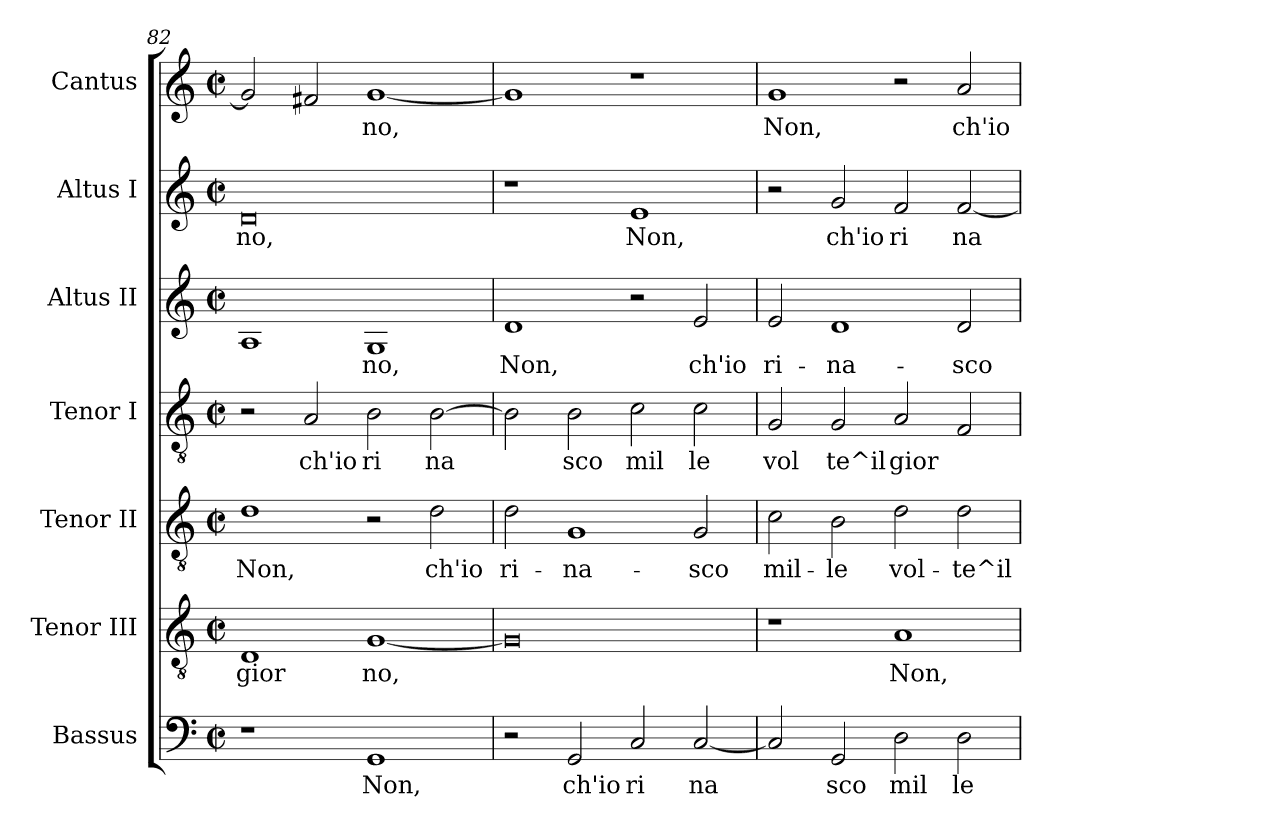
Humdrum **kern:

**kern	**text	**kern	**text	**kern	**text	**kern	**text	**kern	**text	**kern	**text	**kern	**text
*part7	*part7	*part6	*part6	*part5	*part5	*part4	*part4	*part3	*part3	*part2	*part2	*part1	*part1
*staff7	*staff7	*staff6	*staff6	*staff5	*staff5	*staff4	*staff4	*staff3	*staff3	*staff2	*staff2	*staff1	*staff1
*I"Bassus	*	*I"Tenor III	*	*I"Tenor II	*	*I"Tenor I	*	*I"Altus II	*	*I"Altus I	*	*I"Cantus	*
*clefF4	*	*clefGv2	*	*clefGv2	*	*clefGv2	*	*clefG2	*	*clefG2	*	*clefG2	*
*k[]	*	*k[]	*	*k[]	*	*k[]	*	*k[]	*	*k[]	*	*k[]	*
*C:	*	*C:	*	*C:	*	*C:	*	*C:	*	*C:	*	*C:	*
*M2/2	*	*M2/2	*	*M2/2	*	*M2/2	*	*M2/2	*	*M2/2	*	*M2/2	*
*met(c|)	*	*met(c|)	*	*met(c|)	*	*met(c|)	*	*met(c|)	*	*met(c|)	*	*met(c|)	*
=82	=82	=82	=82	=82	=82	=82	=82	=82	=82	=82	=82	=82	=82
!	!	!	!LO:LY:b:cj	!	!LO:LY:b:cj	!	!	!	!LO:LY:b:cj	!	!LO:LY:b:cj	!	!LO:LY:b:cj
1r	.	1D	gior	1d	Non,	2r	.	1A	--	0d	no,	2g/]	--
!	!	!	!	!	!	!	!LO:LY:b:cj	!	!	!	!	!	!LO:LY:b:cj
.	.	.	.	.	.	2A/	ch'io	.	.	.	.	2f#/	--
!	!LO:LY:b:cj	!	!LO:LY:b:cj	!	!	!	!LO:LY:b:cj	!	!LO:LY:b:cj	!	!	!	!LO:LY:b:cj
1GG	Non,	[<1G	no,	2r	.	2B\	ri	1G	-no,	.	.	[<1g	-no,
!	!	!	!	!	!LO:LY:b:cj	!	!LO:LY:b:cj	!	!	!	!	!	!
.	.	.	.	2d\	ch'io	[>2B\	na	.	.	.	.	.	.
=83	=83	=83	=83	=83	=83	=83	=83	=83	=83	=83	=83	=83	=83
!	!	!	!LO:LY:b:cj	!	!LO:LY:b:cj	!	!LO:LY:b:cj	!	!LO:LY:b:cj	!	!	!	!LO:LY:b:cj
2r	.	0G]	.	2d\	ri-	2B\]	.	1d	Non,	1r	.	1g]	.
!	!LO:LY:b:cj	!	!	!	!LO:LY:b:cj	!	!LO:LY:b:cj	!	!	!	!	!	!
2GG/	ch'io	.	.	1G	-na-	2B\	sco	.	.	.	.	.	.
!	!LO:LY:b:cj	!	!	!	!	!	!LO:LY:b:cj	!	!	!	!LO:LY:b:cj	!	!
2C/	ri	.	.	.	.	2c\	mil	2r	.	1e	Non,	1r	.
!	!LO:LY:b:cj	!	!	!	!LO:LY:b:cj	!	!LO:LY:b:cj	!	!LO:LY:b:cj	!	!	!	!
[<2C/	na	.	.	2G/	-sco	2c\	le	2e/	ch'io	.	.	.	.
=84	=84	=84	=84	=84	=84	=84	=84	=84	=84	=84	=84	=84	=84
!	!LO:LY:b:cj	!	!	!	!LO:LY:b:cj	!	!LO:LY:b:cj	!	!LO:LY:b:cj	!	!	!	!LO:LY:b:cj
2C/]	.	1r	.	2c\	mil-	2G/	vol	2e/	ri-	2r	.	1g	Non,
!	!LO:LY:b:cj	!	!	!	!LO:LY:b:cj	!	!LO:LY:b:cj	!	!LO:LY:b:cj	!	!LO:LY:b:cj	!	!
2GG/	sco	.	.	2B\	-le	2G/	te^il	1d	-na-	2g/	ch'io	.	.
!	!LO:LY:b:cj	!	!LO:LY:b:cj	!	!LO:LY:b:cj	!	!LO:LY:b:cj	!	!	!	!LO:LY:b:cj	!	!
2D\	mil	1A	Non,	2d\	vol-	2A/	gior	.	.	2f/	ri	2r	.
!	!LO:LY:b:cj	!	!	!	!LO:LY:b:cj	!	!LO:LY:b:cj	!	!LO:LY:b:cj	!	!LO:LY:b:cj	!	!LO:LY:b:cj
2D\	le	.	.	2d\	-te^il	2F/	.	2d/	-sco	[<2f/	na	2a/	ch'io
=	=	=	=	=	=	=	=	=	=	=	=	=	=
*-	*-	*-	*-	*-	*-	*-	*-	*-	*-	*-	*-	*-	*-
